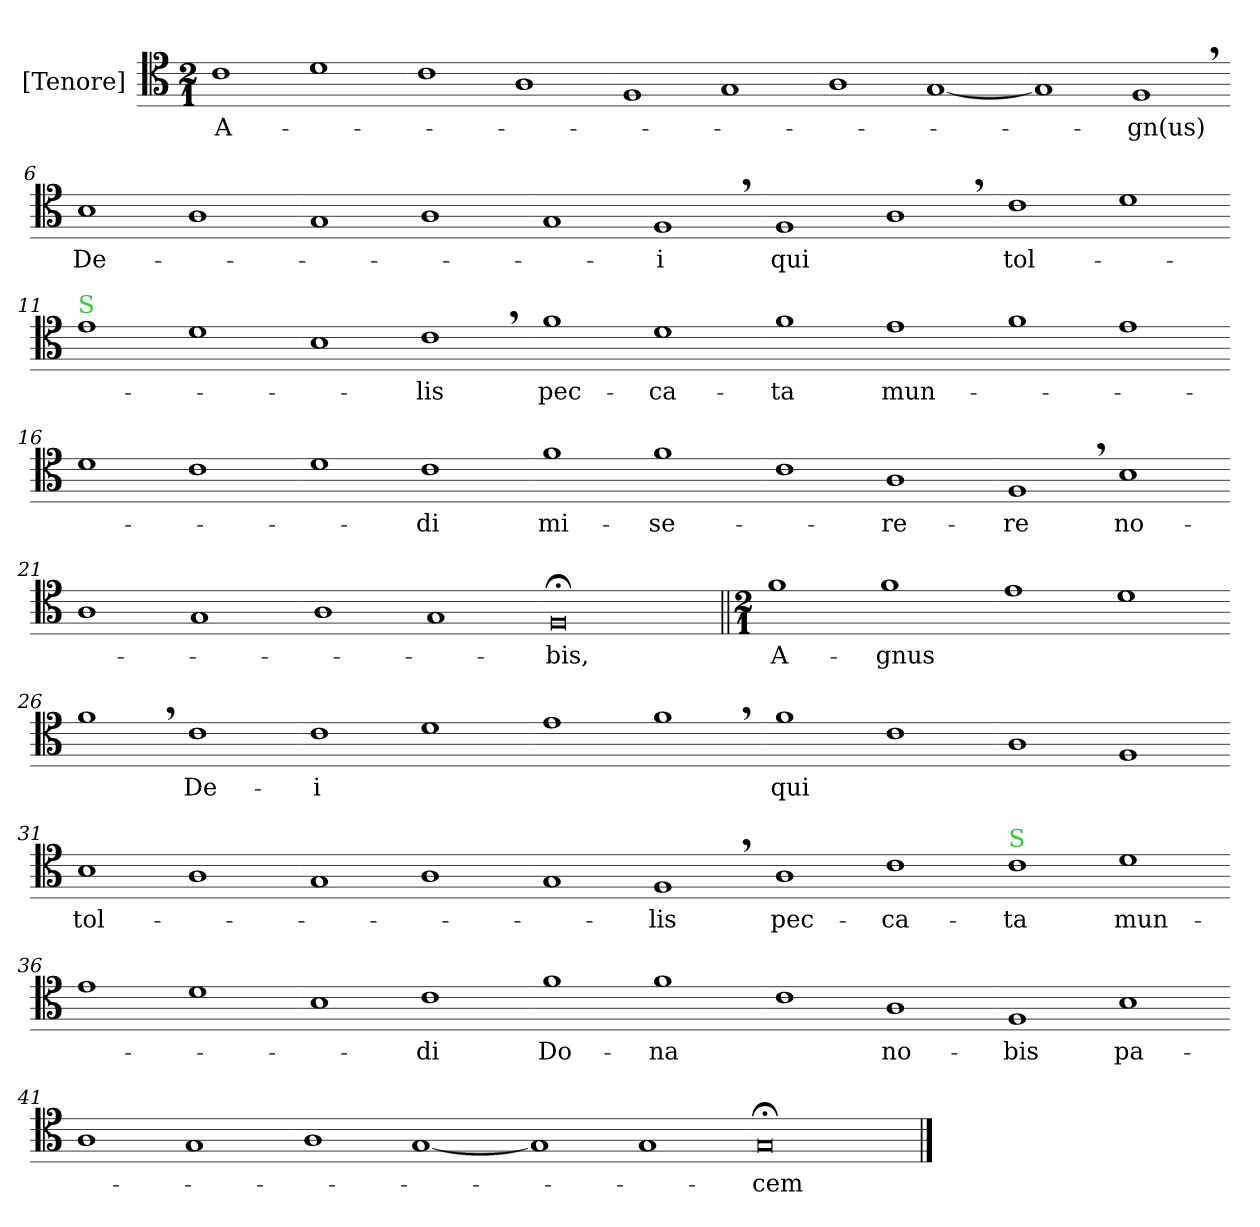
**kern	**text
*part1	*part1
*staff1	*staff1
*I"[Tenore]	*
*I'T	*
*clefC4	*
*k[]	*
*M2/1	*
=1	=1
1c	A-
1d	.
=2-	=2-
1c	.
1A	.
=3-	=3-
1F	.
1G	.
=4-	=4-
1A	.
[1G	.
=5-	=5-
1G]	.
1F,<	-gn(us)
=6-	=6-
1B	De-
1A	.
=7-	=7-
1G	.
1A	.
=8-	=8-
1G	.
1F,<	-i
=9-	=9-
1F	qui
1A,<	.
=10-	=10-
1c	tol-
1d	.
=11-	=11-
!LO:TX:a:color=limegreen:t=S	!
1e	.
1d	.
=12-	=12-
1B	.
1c,<	-lis
=13-	=13-
1f	pec-
1d	-ca-
=14-	=14-
1f	-ta
1e	mun-
=15-	=15-
1f	.
1e	.
=16-	=16-
1d	.
1c	.
=17-	=17-
1d	.
1c	di
=18-	=18-
1f	mi-
1f	-se-
=19-	=19-
1c	.
1A	-re-
=20-	=20-
1F,<	-re
1B	no-
=21-	=21-
1A	.
1G	.
=22-	=22-
1A	.
1G	.
=23-	=23-
0F;<;	-bis,
=24||	=24||
*M2/1	*
1f	A-
1f	-gnus
=25-	=25-
1e	.
1d	.
=26-	=26-
1f,<	.
1c	De-
=27-	=27-
1c	-i
1d	.
=28-	=28-
1e	.
1f,<	.
=29-	=29-
1f	qui
1c	.
=30-	=30-
1A	.
1F	.
=31-	=31-
1B	tol-
1A	.
=32-	=32-
1G	.
1A	.
=33-	=33-
1G	.
1F,<	-lis
=34-	=34-
1A	pec-
1c	-ca-
=35-	=35-
!LO:TX:a:color=limegreen:t=S	!
1c	-ta
1d	mun-
=36-	=36-
1e	.
1d	.
=37-	=37-
1B	.
1c	-di
=38-	=38-
1f	Do-
1f	-na
=39-	=39-
1c	.
1A	no-
=40-	=40-
1F	-bis
1B	pa-
=41-	=41-
1A	.
1G	.
=42-	=42-
1A	.
[1G	.
=43-	=43-
1G]	.
1G	.
=44-	=44-
0G;<;	-cem
==	==
*-	*-
